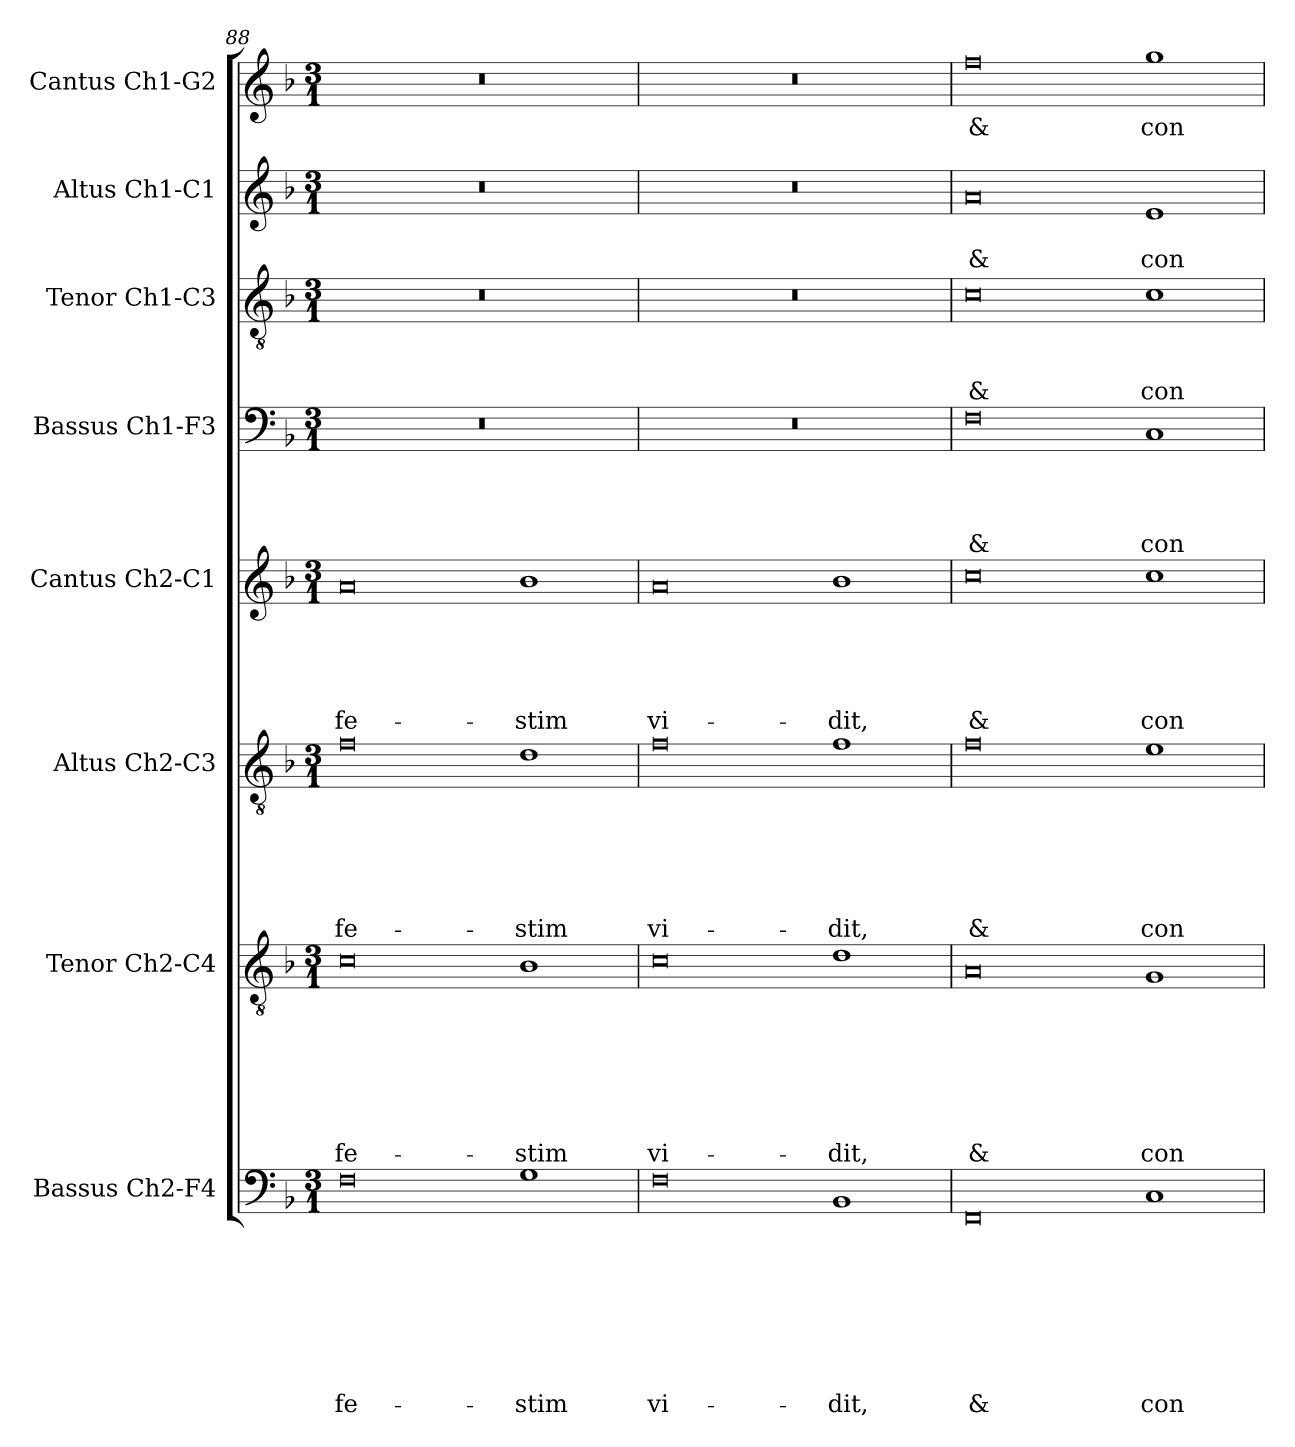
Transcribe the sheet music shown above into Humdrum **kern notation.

**kern	**text	**text	**text	**text	**text	**text	**text	**text	**kern	**text	**text	**text	**text	**text	**text	**text	**kern	**text	**text	**text	**text	**text	**text	**kern	**text	**text	**text	**text	**text	**kern	**text	**text	**text	**text	**kern	**text	**text	**text	**kern	**text	**text	**kern	**text
*part8	*part8	*part8	*part8	*part8	*part8	*part8	*part8	*part8	*part7	*part7	*part7	*part7	*part7	*part7	*part7	*part7	*part6	*part6	*part6	*part6	*part6	*part6	*part6	*part5	*part5	*part5	*part5	*part5	*part5	*part4	*part4	*part4	*part4	*part4	*part3	*part3	*part3	*part3	*part2	*part2	*part2	*part1	*part1
*staff8	*staff8	*staff8	*staff8	*staff8	*staff8	*staff8	*staff8	*staff8	*staff7	*staff7	*staff7	*staff7	*staff7	*staff7	*staff7	*staff7	*staff6	*staff6	*staff6	*staff6	*staff6	*staff6	*staff6	*staff5	*staff5	*staff5	*staff5	*staff5	*staff5	*staff4	*staff4	*staff4	*staff4	*staff4	*staff3	*staff3	*staff3	*staff3	*staff2	*staff2	*staff2	*staff1	*staff1
*I"Bassus Ch2-F4	*	*	*	*	*	*	*	*	*I"Tenor Ch2-C4	*	*	*	*	*	*	*	*I"Altus Ch2-C3	*	*	*	*	*	*	*I"Cantus Ch2-C1	*	*	*	*	*	*I"Bassus Ch1-F3	*	*	*	*	*I"Tenor Ch1-C3	*	*	*	*I"Altus Ch1-C1	*	*	*I"Cantus Ch1-G2	*
*I'B2	*	*	*	*	*	*	*	*	*I'T2	*	*	*	*	*	*	*	*I'A2	*	*	*	*	*	*	*I'C2	*	*	*	*	*	*I'B	*	*	*	*	*I'T	*	*	*	*I'A	*	*	*I'C	*
!!LO:LB:g=z
*clefF4	*	*	*	*	*	*	*	*	*clefGv2	*	*	*	*	*	*	*	*clefGv2	*	*	*	*	*	*	*clefG2	*	*	*	*	*	*clefF4	*	*	*	*	*clefGv2	*	*	*	*clefG2	*	*	*clefG2	*
*k[b-]	*	*	*	*	*	*	*	*	*k[b-]	*	*	*	*	*	*	*	*k[b-]	*	*	*	*	*	*	*k[b-]	*	*	*	*	*	*k[b-]	*	*	*	*	*k[b-]	*	*	*	*k[b-]	*	*	*k[b-]	*
*F:	*	*	*	*	*	*	*	*	*F:	*	*	*	*	*	*	*	*F:	*	*	*	*	*	*	*F:	*	*	*	*	*	*F:	*	*	*	*	*F:	*	*	*	*F:	*	*	*F:	*
*M3/1	*	*	*	*	*	*	*	*	*M3/1	*	*	*	*	*	*	*	*M3/1	*	*	*	*	*	*	*M3/1	*	*	*	*	*	*M3/1	*	*	*	*	*M3/1	*	*	*	*M3/1	*	*	*M3/1	*
=88	=88	=88	=88	=88	=88	=88	=88	=88	=88	=88	=88	=88	=88	=88	=88	=88	=88	=88	=88	=88	=88	=88	=88	=88	=88	=88	=88	=88	=88	=88	=88	=88	=88	=88	=88	=88	=88	=88	=88	=88	=88	=88	=88
!	!	!	!	!	!	!	!	!LO:LY:b	!	!	!	!	!	!	!	!LO:LY:b	!	!	!	!	!	!	!LO:LY:b	!	!	!	!	!	!LO:LY:b	!	!	!	!	!	!	!	!	!	!	!	!	!	!
0F	.	.	.	.	.	.	.	-fe-	0c	.	.	.	.	.	.	-fe-	0f	.	.	.	.	.	-fe-	0a	.	.	.	.	-fe-	0.r	.	.	.	.	0.r	.	.	.	0.r	.	.	0.r	.
!	!	!	!	!	!	!	!	!LO:LY:b	!	!	!	!	!	!	!	!LO:LY:b	!	!	!	!	!	!	!LO:LY:b	!	!	!	!	!	!LO:LY:b	!	!	!	!	!	!	!	!	!	!	!	!	!	!
1G	.	.	.	.	.	.	.	-stim	1B-	.	.	.	.	.	.	-stim	1d	.	.	.	.	.	-stim	1b-	.	.	.	.	-stim	.	.	.	.	.	.	.	.	.	.	.	.	.	.
=89	=89	=89	=89	=89	=89	=89	=89	=89	=89	=89	=89	=89	=89	=89	=89	=89	=89	=89	=89	=89	=89	=89	=89	=89	=89	=89	=89	=89	=89	=89	=89	=89	=89	=89	=89	=89	=89	=89	=89	=89	=89	=89	=89
!	!	!	!	!	!	!	!	!LO:LY:b	!	!	!	!	!	!	!	!LO:LY:b	!	!	!	!	!	!	!LO:LY:b	!	!	!	!	!	!LO:LY:b	!	!	!	!	!	!	!	!	!	!	!	!	!	!
0F	.	.	.	.	.	.	.	vi-	0c	.	.	.	.	.	.	vi-	0f	.	.	.	.	.	vi-	0a	.	.	.	.	vi-	0.r	.	.	.	.	0.r	.	.	.	0.r	.	.	0.r	.
!	!	!	!	!	!	!	!	!LO:LY:b	!	!	!	!	!	!	!	!LO:LY:b	!	!	!	!	!	!	!LO:LY:b	!	!	!	!	!	!LO:LY:b	!	!	!	!	!	!	!	!	!	!	!	!	!	!
1BB-	.	.	.	.	.	.	.	-dit,	1d	.	.	.	.	.	.	-dit,	1f	.	.	.	.	.	-dit,	1b-	.	.	.	.	-dit,	.	.	.	.	.	.	.	.	.	.	.	.	.	.
=90	=90	=90	=90	=90	=90	=90	=90	=90	=90	=90	=90	=90	=90	=90	=90	=90	=90	=90	=90	=90	=90	=90	=90	=90	=90	=90	=90	=90	=90	=90	=90	=90	=90	=90	=90	=90	=90	=90	=90	=90	=90	=90	=90
!	!	!	!	!	!	!	!	!LO:LY:b	!	!	!	!	!	!	!	!LO:LY:b	!	!	!	!	!	!	!LO:LY:b	!	!	!	!	!	!LO:LY:b	!	!	!	!	!LO:LY:b	!	!	!	!LO:LY:b	!	!	!LO:LY:b	!	!LO:LY:b
0FF	.	.	.	.	.	.	.	&	0A	.	.	.	.	.	.	&	0f	.	.	.	.	.	&	0cc	.	.	.	.	&	0F	.	.	.	&	0c	.	.	&	0a	.	&	0ff	&
!	!	!	!	!	!	!	!	!LO:LY:b	!	!	!	!	!	!	!	!LO:LY:b	!	!	!	!	!	!	!LO:LY:b	!	!	!	!	!	!LO:LY:b	!	!	!	!	!LO:LY:b	!	!	!	!LO:LY:b	!	!	!LO:LY:b	!	!LO:LY:b
1C	.	.	.	.	.	.	.	con-	1G	.	.	.	.	.	.	con-	1e	.	.	.	.	.	con-	1cc	.	.	.	.	con-	1C	.	.	.	con-	1c	.	.	con-	1e	.	con-	1gg	con-
=	=	=	=	=	=	=	=	=	=	=	=	=	=	=	=	=	=	=	=	=	=	=	=	=	=	=	=	=	=	=	=	=	=	=	=	=	=	=	=	=	=	=	=
*-	*-	*-	*-	*-	*-	*-	*-	*-	*-	*-	*-	*-	*-	*-	*-	*-	*-	*-	*-	*-	*-	*-	*-	*-	*-	*-	*-	*-	*-	*-	*-	*-	*-	*-	*-	*-	*-	*-	*-	*-	*-	*-	*-
